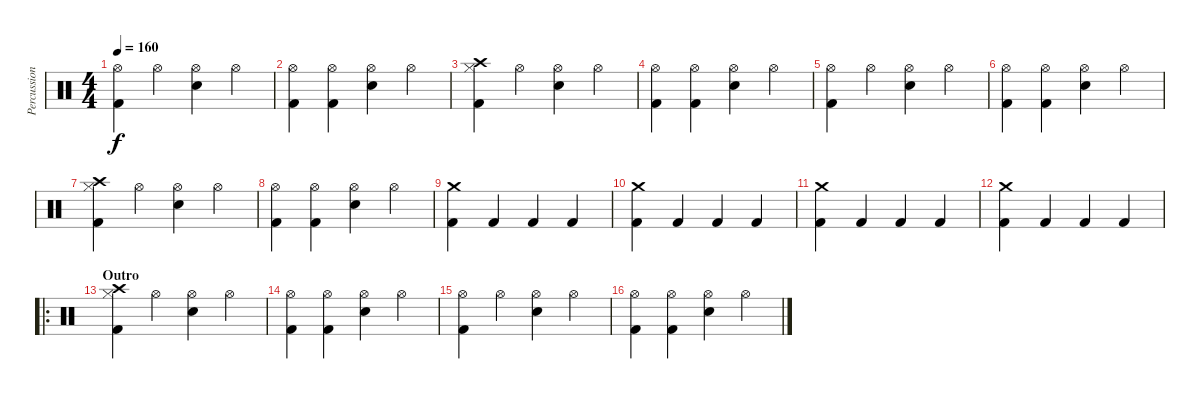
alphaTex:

\track ("Percussion" "Percussion") {instrument percussion}
\staff {score}
\articulation defaults
\ts (4 4)
\tempo 160
\clef neutral
\ks c
("Hi-Hat (open)" "Kick (hit) 2").4{dy f} "Hi-Hat (open)".4 ("Hi-Hat (open)" "Snare (hit) 2").4 "Hi-Hat (open)".4 |
("Hi-Hat (open)" "Kick (hit) 2").4 ("Hi-Hat (open)" "Kick (hit) 2").4 ("Hi-Hat (open)" "Snare (hit) 2").4 "Hi-Hat (open)".4 |
("Hi-Hat (closed)" "Crash high (hit)" "Kick (hit) 2").4 "Hi-Hat (open)".4 ("Hi-Hat (open)" "Snare (hit) 2").4 "Hi-Hat (open)".4 |
("Hi-Hat (open)" "Kick (hit) 2").4 ("Hi-Hat (open)" "Kick (hit) 2").4 ("Hi-Hat (open)" "Snare (hit) 2").4 "Hi-Hat (open)".4 |
("Hi-Hat (open)" "Kick (hit) 2").4 "Hi-Hat (open)".4 ("Hi-Hat (open)" "Snare (hit) 2").4 "Hi-Hat (open)".4 |
("Hi-Hat (open)" "Kick (hit) 2").4 ("Hi-Hat (open)" "Kick (hit) 2").4 ("Hi-Hat (open)" "Snare (hit) 2").4 "Hi-Hat (open)".4 |
("Hi-Hat (closed)" "Crash high (hit)" "Kick (hit) 2").4 "Hi-Hat (open)".4 ("Hi-Hat (open)" "Snare (hit) 2").4 "Hi-Hat (open)".4 |
("Hi-Hat (open)" "Kick (hit) 2").4 ("Hi-Hat (open)" "Kick (hit) 2").4 ("Hi-Hat (open)" "Snare (hit) 2").4 "Hi-Hat (open)".4 |
("Crash medium (hit)" "Kick (hit) 2").4 "Kick (hit) 2".4 "Kick (hit) 2".4 "Kick (hit) 2".4 |
("Crash medium (hit)" "Kick (hit) 2").4 "Kick (hit) 2".4 "Kick (hit) 2".4 "Kick (hit) 2".4 |
("Crash medium (hit)" "Kick (hit) 2").4 "Kick (hit) 2".4 "Kick (hit) 2".4 "Kick (hit) 2".4 |
("Crash medium (hit)" "Kick (hit) 2").4 "Kick (hit) 2".4 "Kick (hit) 2".4 "Kick (hit) 2".4 |
\ro
\section ("" "Outro")
("Hi-Hat (closed)" "Crash high (hit)" "Kick (hit) 2").4 "Hi-Hat (open)".4 ("Hi-Hat (open)" "Snare (hit) 2").4 "Hi-Hat (open)".4 |
("Hi-Hat (open)" "Kick (hit) 2").4 ("Hi-Hat (open)" "Kick (hit) 2").4 ("Hi-Hat (open)" "Snare (hit) 2").4 "Hi-Hat (open)".4 |
("Hi-Hat (open)" "Kick (hit) 2").4 "Hi-Hat (open)".4 ("Hi-Hat (open)" "Snare (hit) 2").4 "Hi-Hat (open)".4 |
("Hi-Hat (open)" "Kick (hit) 2").4 ("Hi-Hat (open)" "Kick (hit) 2").4 ("Hi-Hat (open)" "Snare (hit) 2").4 "Hi-Hat (open)".4
